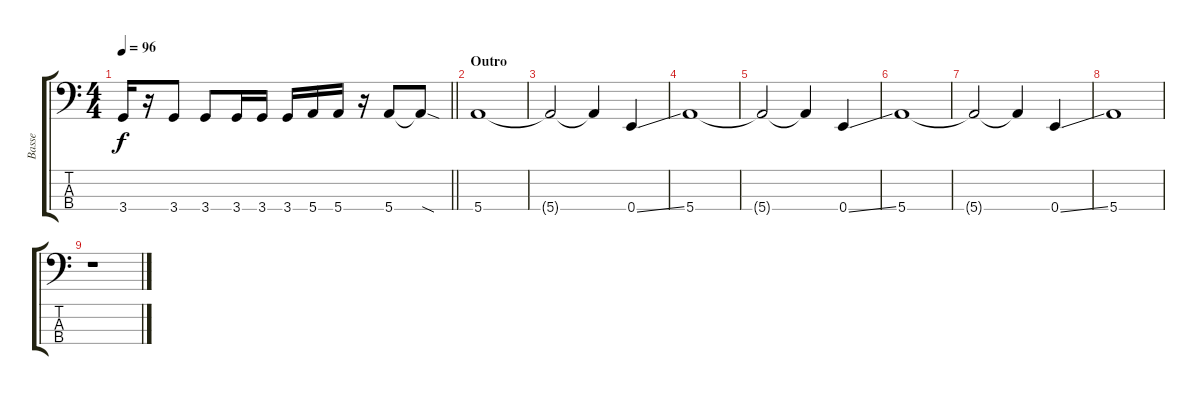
\track ("Basse" "Basse") {instrument electricbasspick}
\staff {score tabs}
\tuning (G2 D2 A1 E1) {hide}
\ts (4 4)
\tempo 96
\clef f4
\barLineRight lightlight
\ks c
3.4.16{dy f} r.16 3.4.8 3.4.8 3.4.16 3.4.16 3.4.16 5.4.16 5.4.16 r.16 5.4.8 5.4{sod t}.8 |
\section ("" "Outro")
5.4.1 |
5.4{t}.2 5.4{t}.4 0.4{ss}.4 |
5.4.1 |
5.4{t}.2 5.4{t}.4 0.4{ss}.4 |
5.4.1 |
5.4{t}.2 5.4{t}.4 0.4{ss}.4 |
5.4.1 |
r.1
